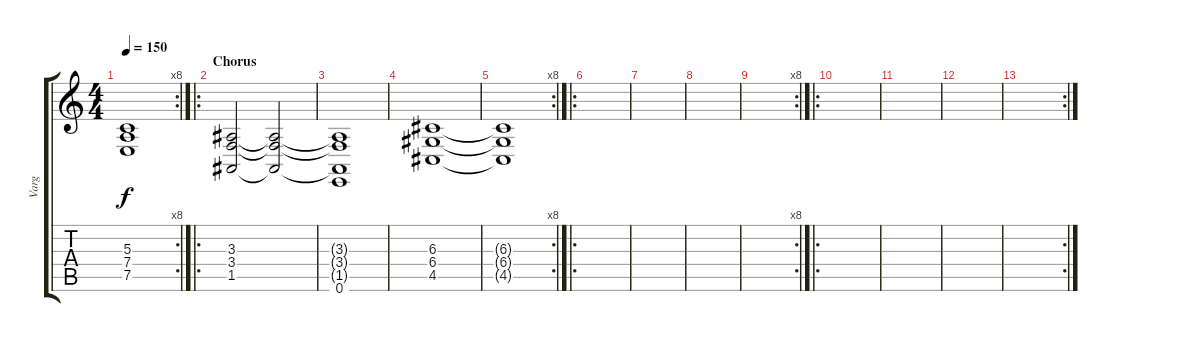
\track ("Varg" "Varg") {instrument choiraahs}
\staff {score tabs}
\tuning (E4 B3 G3 D3 A2 E2) {hide}
\rc 8
\ts (4 4)
\tempo 150
\clef g2
\ks c
(5.3{t} 7.4{t} 7.5{t}).1{dy f} |
\ro
\section ("" "Chorus")
(3.3 3.4 1.5).2 (3.3{t} 3.4{t} 1.5{t}).2 |
(3.3{t} 3.4{t} 1.5{t} 0.6).1 |
(6.3 6.4 4.5).1 |
\rc 8
(6.3{t} 6.4{t} 4.5{t}).1 |
\ro
|
|
|
\rc 8
|
\ro
|
|
|
\rc 2
